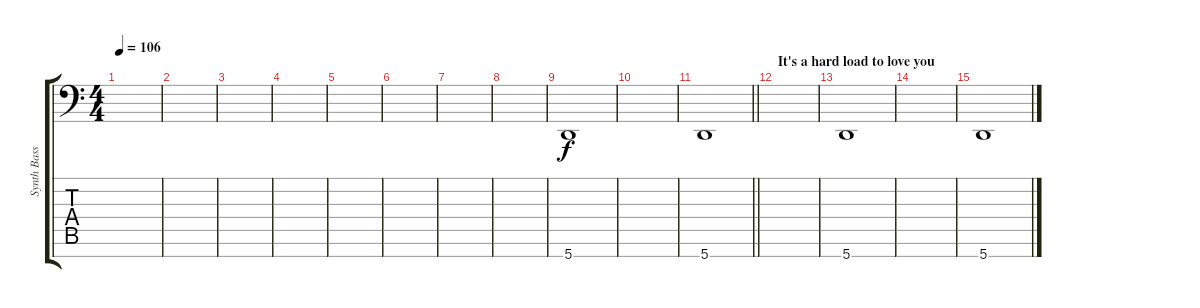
\track ("Synth Bass" "Synth Bass") {instrument synthbass1}
\staff {score tabs}
\tuning (E3 B2 G2 D2 A1 E1 A0) {hide}
\ts (4 4)
\tempo 106
\clef f4
\ks c
|
|
|
|
|
|
|
|
5.7.1 |
|
\barLineRight lightlight
5.7.1 |
\section ("" "It's a hard load to love you")
|
5.7.1 |
|
5.7.1
